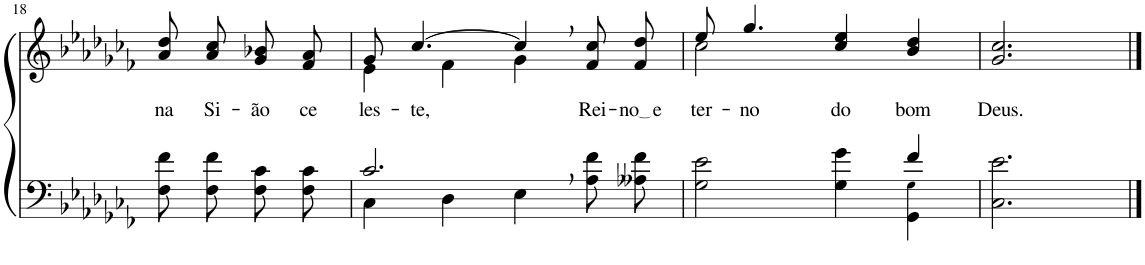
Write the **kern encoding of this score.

**kern	**kern	**text
*part2	*part1	*part1
*staff2	*staff1	*staff1
*I"Parte III e IV	*I"Parte I e II	*
!!LO:PB:g=z
*clefF4	*clefG2	*
*Trd2c3	*Trd2c3	*
*k[b-e-a-d-g-c-f-]	*k[b-e-a-d-g-c-f-]	*
*M4/4	*M4/4	*
=18	=18	=18
!	!	!LO:LY:b
8F-\ 8f-\L	8a-\ 8dd-\L	na
!	!	!LO:LY:b
8F-\ 8f-\J	8a-\ 8cc-\J	Si-
!	!	!LO:LY:b
8F-\ 8c-\L	8g-/ 8b-X/L	-ão
!	!	!LO:LY:b
8F-\ 8c-\J	8f-/ 8a-/J	ce-
=19	=19	=19
*^	*^	*
!	!	!	!	!LO:LY:b
2.c-,/	4C-\	8g-/	4e-\	-les-
!	!	!	!	!LO:LY:b
.	.	[4.cc-/	.	-te,
.	4D-\	.	4f-\	.
.	4E-\	4cc-,/]	4g-\	.
!	!	!	!	!LO:LY:b
4ryy	8A-\ 8f-\L	8f-/ 8cc-/L	4ryy	Rei-
!	!	!	!	!LO:LY:b
.	8A--X\ 8f-\J	8f-/ 8dd-/J	.	no e
=20	=20	=20	=20	=20
!	!	!	!	!LO:LY:b
2G-\ 2e-\	2.ryy	8ee-/	2cc-\	-ter-
!	!	!	!	!LO:LY:b
.	.	4.gg-/	.	-no
!	!	!	!	!LO:LY:b
4G-\ 4g-\	.	4cc-/ 4ee-/	2ryy	do
!	!	!	!	!LO:LY:b
4f-/	4GG-\ 4G-!\	4b-/ 4dd-/	.	bom
*	*	*v	*v	*
=21	=21	=21	=21
!	!	!	!LO:LY:b
*v	*v	*	*
2.C-\ 2.e-\	2.g-/ 2.cc-/	Deus.
==	==	==
*-	*-	*-
